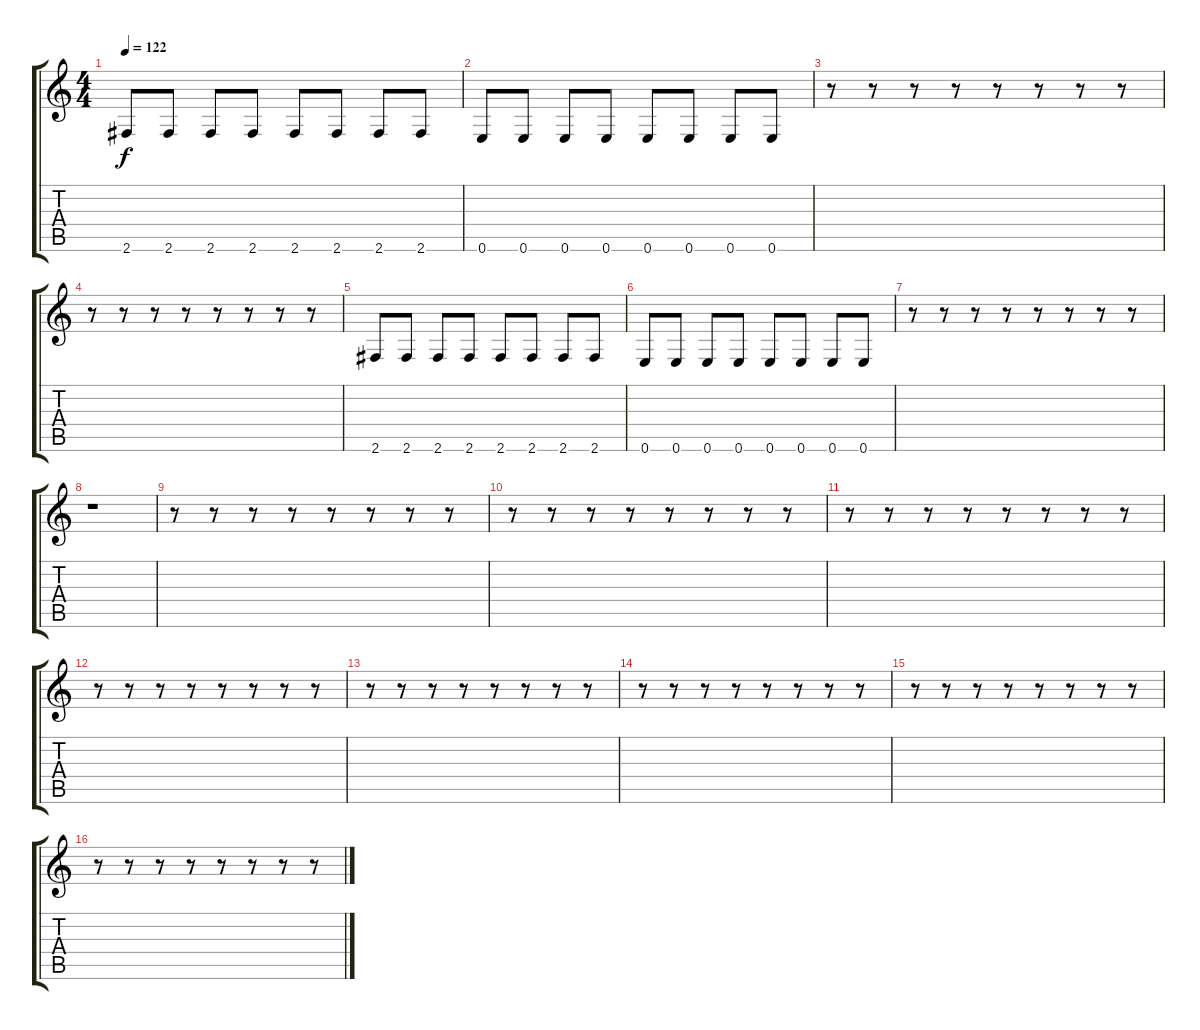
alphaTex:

\track "" {instrument electricbassfinger}
\staff {score tabs}
\tuning (E4 B3 G3 D3 A2 E2) {hide}
\ts (4 4)
\tempo 122
\clef g2
\ks c
2.6.8{dy f} 2.6.8 2.6.8 2.6.8 2.6.8 2.6.8 2.6.8 2.6.8 |
0.6.8 0.6.8 0.6.8 0.6.8 0.6.8 0.6.8 0.6.8 0.6.8 |
r.8 r.8 r.8 r.8 r.8 r.8 r.8 r.8 |
r.8 r.8 r.8 r.8 r.8 r.8 r.8 r.8 |
2.6.8 2.6.8 2.6.8 2.6.8 2.6.8 2.6.8 2.6.8 2.6.8 |
0.6.8 0.6.8 0.6.8 0.6.8 0.6.8 0.6.8 0.6.8 0.6.8 |
r.8 r.8 r.8 r.8 r.8 r.8 r.8 r.8 |
r.1 |
r.8 r.8 r.8 r.8 r.8 r.8 r.8 r.8 |
r.8 r.8 r.8 r.8 r.8 r.8 r.8 r.8 |
r.8 r.8 r.8 r.8 r.8 r.8 r.8 r.8 |
r.8 r.8 r.8 r.8 r.8 r.8 r.8 r.8 |
r.8 r.8 r.8 r.8 r.8 r.8 r.8 r.8 |
r.8 r.8 r.8 r.8 r.8 r.8 r.8 r.8 |
r.8 r.8 r.8 r.8 r.8 r.8 r.8 r.8 |
r.8 r.8 r.8 r.8 r.8 r.8 r.8 r.8
